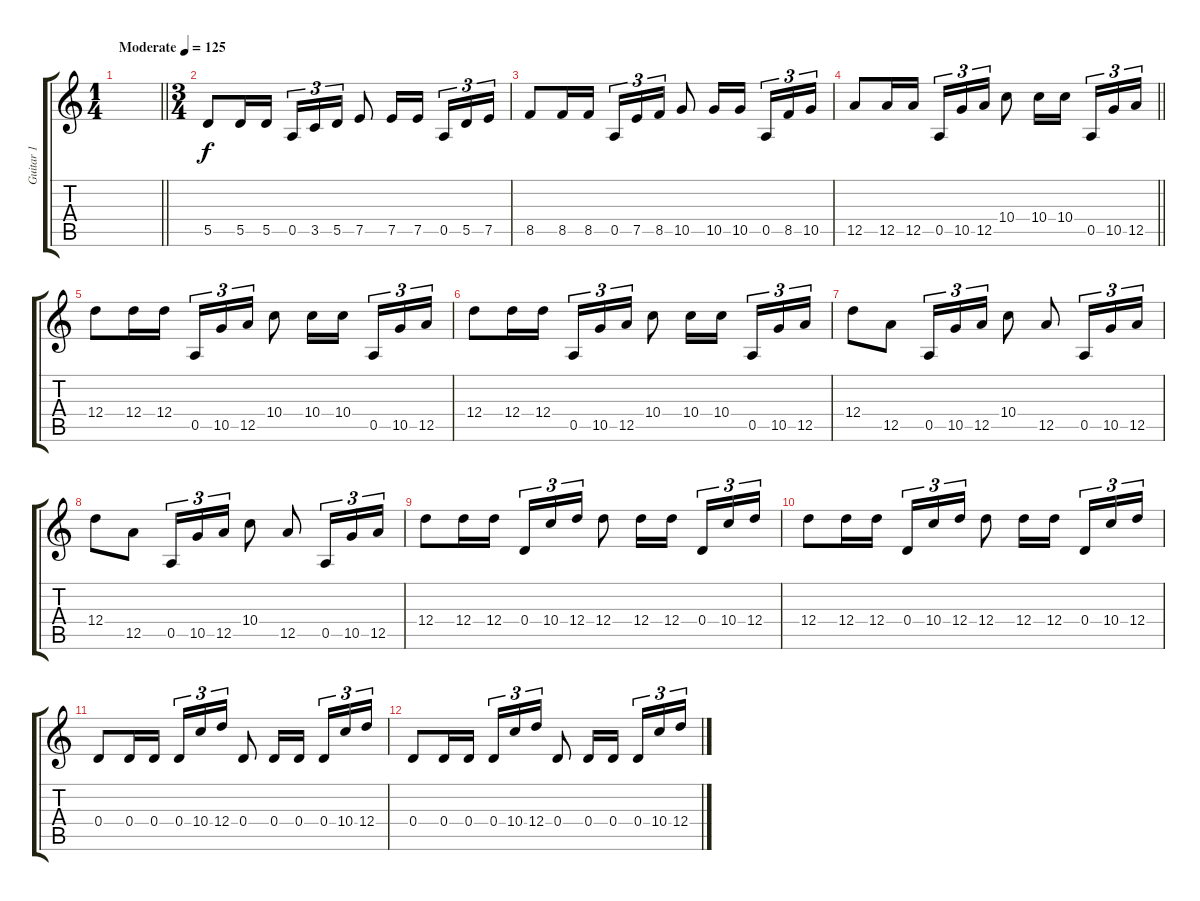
\track ("Guitar 1" "Guitar 1") {instrument distortionguitar}
\staff {score tabs}
\tuning (E4 B3 G3 D3 A2 D2) {hide}
\ts (1 4)
\tempo (125 "Moderate")
\clef g2
\barLineRight lightlight
\ks c
|
\ts (3 4)
5.5.8 5.5.16 5.5.16 0.5.16{tu (3 2)} 3.5.16{tu (3 2)} 5.5.16{tu (3 2)} 7.5.8 7.5.16 7.5.16{beam splitsecondary} 0.5.16{tu (3 2)} 5.5.16{tu (3 2)} 7.5.16{tu (3 2)} |
8.5.8 8.5.16 8.5.16 0.5.16{tu (3 2)} 7.5.16{tu (3 2)} 8.5.16{tu (3 2)} 10.5.8 10.5.16 10.5.16{beam splitsecondary} 0.5.16{tu (3 2)} 8.5.16{tu (3 2)} 10.5.16{tu (3 2)} |
\barLineRight lightlight
12.5.8 12.5.16 12.5.16 0.5.16{tu (3 2)} 10.5.16{tu (3 2)} 12.5.16{tu (3 2)} 10.4.8 10.4.16 10.4.16{beam splitsecondary} 0.5.16{tu (3 2)} 10.5.16{tu (3 2)} 12.5.16{tu (3 2)} |
12.4.8 12.4.16 12.4.16 0.5.16{tu (3 2)} 10.5.16{tu (3 2)} 12.5.16{tu (3 2)} 10.4.8 10.4.16 10.4.16{beam splitsecondary} 0.5.16{tu (3 2)} 10.5.16{tu (3 2)} 12.5.16{tu (3 2)} |
12.4.8 12.4.16 12.4.16 0.5.16{tu (3 2)} 10.5.16{tu (3 2)} 12.5.16{tu (3 2)} 10.4.8 10.4.16 10.4.16{beam splitsecondary} 0.5.16{tu (3 2)} 10.5.16{tu (3 2)} 12.5.16{tu (3 2)} |
12.4.8 12.5.8 0.5.16{tu (3 2)} 10.5.16{tu (3 2)} 12.5.16{tu (3 2)} 10.4.8 12.5.8 0.5.16{tu (3 2)} 10.5.16{tu (3 2)} 12.5.16{tu (3 2)} |
12.4.8 12.5.8 0.5.16{tu (3 2)} 10.5.16{tu (3 2)} 12.5.16{tu (3 2)} 10.4.8 12.5.8 0.5.16{tu (3 2)} 10.5.16{tu (3 2)} 12.5.16{tu (3 2)} |
12.4.8 12.4.16 12.4.16 0.4.16{tu (3 2)} 10.4.16{tu (3 2)} 12.4.16{tu (3 2)} 12.4.8 12.4.16 12.4.16{beam splitsecondary} 0.4.16{tu (3 2)} 10.4.16{tu (3 2)} 12.4.16{tu (3 2)} |
12.4.8 12.4.16 12.4.16 0.4.16{tu (3 2)} 10.4.16{tu (3 2)} 12.4.16{tu (3 2)} 12.4.8 12.4.16 12.4.16{beam splitsecondary} 0.4.16{tu (3 2)} 10.4.16{tu (3 2)} 12.4.16{tu (3 2)} |
0.4.8 0.4.16 0.4.16 0.4.16{tu (3 2)} 10.4.16{tu (3 2)} 12.4.16{tu (3 2)} 0.4.8 0.4.16 0.4.16{beam splitsecondary} 0.4.16{tu (3 2)} 10.4.16{tu (3 2)} 12.4.16{tu (3 2)} |
0.4.8 0.4.16 0.4.16 0.4.16{tu (3 2)} 10.4.16{tu (3 2)} 12.4.16{tu (3 2)} 0.4.8 0.4.16 0.4.16{beam splitsecondary} 0.4.16{tu (3 2)} 10.4.16{tu (3 2)} 12.4.16{tu (3 2)}
